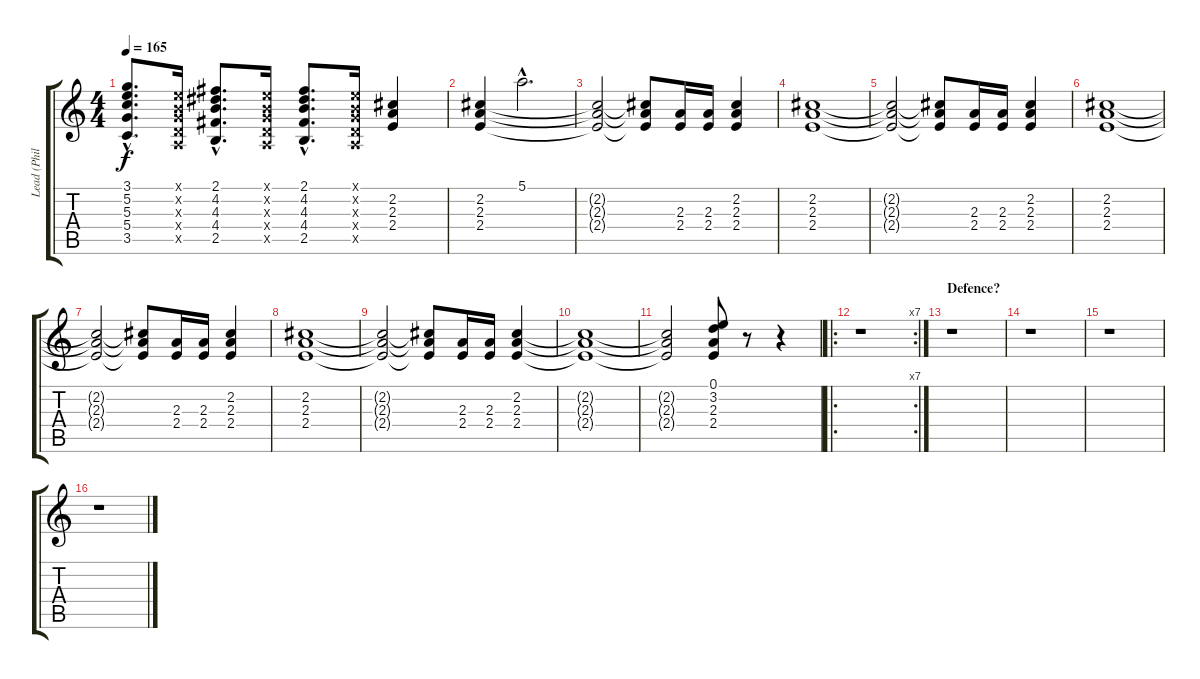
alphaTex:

\track ("Lead (Phil Free)" "Lead (Phil") {instrument distortionguitar}
\staff {score tabs}
\tuning (E4 B3 G3 D3 A2 E2) {hide}
\ts (4 4)
\tempo 165
\clef g2
\ks c
(3.1{hac} 5.2{hac} 5.3{hac} 5.4{hac} 3.5{hac}).8{d dy f} (0.1{x} 0.2{x} 0.3{x} 0.4{x} 0.5{x}).16 (2.1{hac} 4.2{hac} 4.3{hac} 4.4{hac} 2.5{hac}).8{d} (0.1{x} 0.2{x} 0.3{x} 0.4{x} 0.5{x}).16 (2.1{hac} 4.2{hac} 4.3{hac} 4.4{hac} 2.5{hac}).8{d} (0.1{x} 0.2{x} 0.3{x} 0.4{x} 0.5{x}).16 (2.2 2.3 2.4).4 |
(2.2 2.3 2.4).4 5.1{hac}.2{d} |
(2.2{t} 2.3{t} 2.4{t}).2 (2.2{t} 2.3{t} 2.4{t}).8 (2.3 2.4).16 (2.3 2.4).16 (2.2 2.3 2.4).4 |
(2.2 2.3 2.4).1 |
(2.2{t} 2.3{t} 2.4{t}).2 (2.2{t} 2.3{t} 2.4{t}).8 (2.3 2.4).16 (2.3 2.4).16 (2.2 2.3 2.4).4 |
(2.2 2.3 2.4).1 |
(2.2{t} 2.3{t} 2.4{t}).2 (2.2{t} 2.3{t} 2.4{t}).8 (2.3 2.4).16 (2.3 2.4).16 (2.2 2.3 2.4).4 |
(2.2 2.3 2.4).1 |
(2.2{t} 2.3{t} 2.4{t}).2 (2.2{t} 2.3{t} 2.4{t}).8 (2.3 2.4).16 (2.3 2.4).16 (2.2 2.3 2.4).4 |
(2.2{t} 2.3{t} 2.4{t}).1 |
(2.2{t} 2.3{t} 2.4{t}).2 (0.1 3.2 2.3 2.4).8 r.8 r.4 |
\ro
\rc 7
r.1 |
\section ("" "Defence?")
r.1 |
r.1 |
r.1 |
r.1
